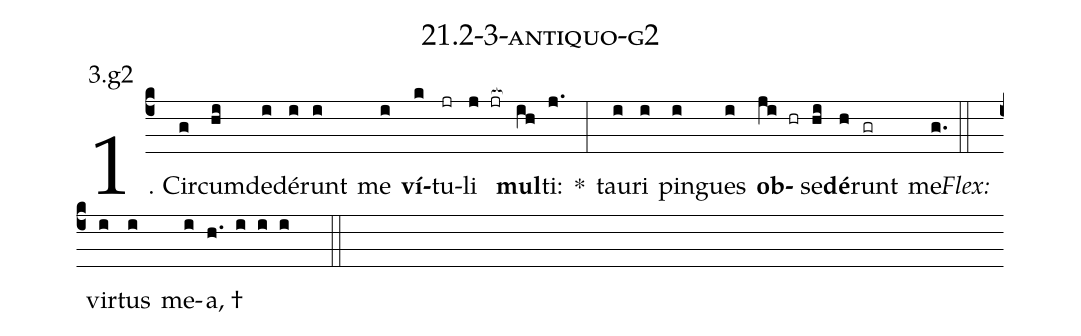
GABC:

name: 21.2-3-antiquo-g2;
annotation: 3.g2;
%%
(c4)1. Cir(g)cum(hi)de(i)dé(i)runt(i) me(i) <b>ví</b>(k)tu(jr)li(j jr[ocb:1{]) <b>mul</b>(ih[ocb:0}])ti:(j.) *(:) tau(i)ri(i) pin(i)gues(i) <b>ob</b>(ji hr)se(hi)<b>dé</b>(h)runt(gr) me.(g.) (::)
<i>Flex:</i>()  vir(i)tus(i) me(i)a, †(h. i i i  ::)

%E(i) u(i) o(ji) u(hi) a(h) e.(g.) (::)
